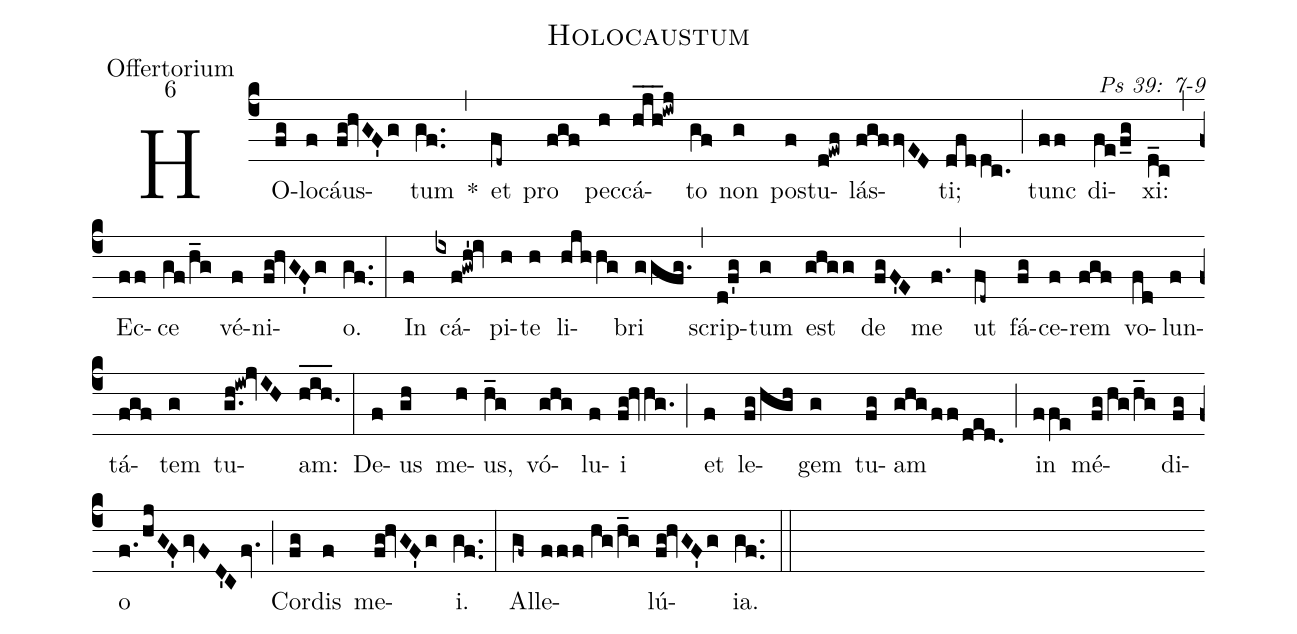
name: Holocaustum;
office-part: Offertorium;
mode: 6;
commentary: Ps 39: 7-9;
%%
(c4) HO(fg)lo(f)cáus(fg!hvGF'g)tum(gf..) *(,) et(fd~) pro(fgf) pec(h)cá(hjh___!iwj)to(gf) non(g) pos(f)tu(d!ewf)lás(fgffvED)ti;(dfddc.) (;) tunc(ff) di(fe/f_g)xi:(d_c) (,) Ec(ff)ce(gf/h_g) vé(f)ni(fg!hvGF'g)o.(gf..) (:)
In(f) cá(ixf!gwh'!iv)pi(h)te(h) li(hjhhg)bri(ggfg.) (,) scrip(d!f'g)tum(g) est(ghgg) de(fgF'E) me(f.) (,) ut(fd~) fá(fg)ce(f)rem(fgf) vo(fd)lun(f)tá(fgf)tem(g) tu(g.h!iw!jvIH)am:(h_i_h._) (:)
De(f)us(gh) me(h)us,(h_g) vó(ghg)lu(f)i(fg!hvhg.) (;) et(f) le(fg/hgh)gem(g) tu(fg)am(ghg/ff/ded.) (;) in(ffe) mé(fg/hg/h_g)di(fg)o(f./hjGF'gvFD'Cfv.) (;) Cor(fg)dis(f) me(fg!hvGF'g)i.(gf..) (:)
Al(gf~)le(fff//hg/h_g)lú(fg!hvGF'g)ia.(gf..) (::)
